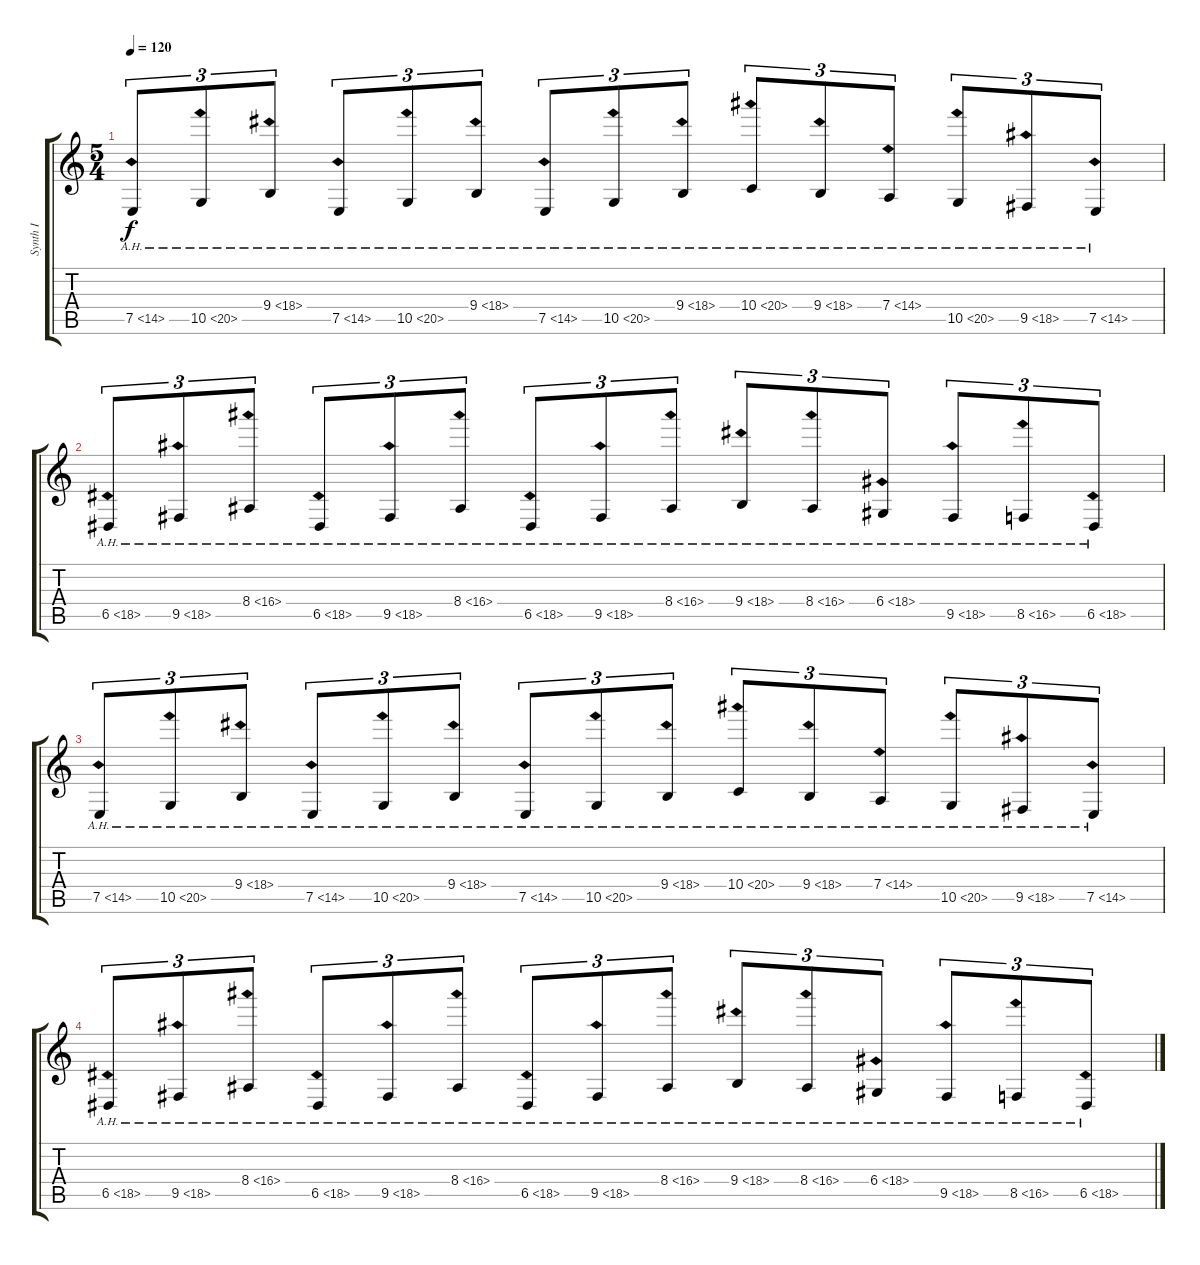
\track ("Synth I" "Synth I") {instrument stringensemble1}
\staff {score tabs}
\tuning (E4 B3 G3 D3 A2 E2) {hide}
\ts (5 4)
\tempo 120
\clef g2
\ks c
7.5{ah 7}.8{tu (3 2) dy f} 10.5{ah 10}.8{tu (3 2)} 9.4{ah 9}.8{tu (3 2)} 7.5{ah 7}.8{tu (3 2)} 10.5{ah 10}.8{tu (3 2)} 9.4{ah 9}.8{tu (3 2)} 7.5{ah 7}.8{tu (3 2)} 10.5{ah 10}.8{tu (3 2)} 9.4{ah 9}.8{tu (3 2)} 10.4{ah 10}.8{tu (3 2)} 9.4{ah 9}.8{tu (3 2)} 7.4{ah 7}.8{tu (3 2)} 10.5{ah 10}.8{tu (3 2)} 9.5{ah 9}.8{tu (3 2)} 7.5{ah 7}.8{tu (3 2)} |
6.5{ah 12}.8{tu (3 2)} 9.5{ah 9}.8{tu (3 2)} 8.4{ah 8}.8{tu (3 2)} 6.5{ah 12}.8{tu (3 2)} 9.5{ah 9}.8{tu (3 2)} 8.4{ah 8}.8{tu (3 2)} 6.5{ah 12}.8{tu (3 2)} 9.5{ah 9}.8{tu (3 2)} 8.4{ah 8}.8{tu (3 2)} 9.4{ah 9}.8{tu (3 2)} 8.4{ah 8}.8{tu (3 2)} 6.4{ah 12}.8{tu (3 2)} 9.5{ah 9}.8{tu (3 2)} 8.5{ah 8}.8{tu (3 2)} 6.5{ah 12}.8{tu (3 2)} |
7.5{ah 7}.8{tu (3 2)} 10.5{ah 10}.8{tu (3 2)} 9.4{ah 9}.8{tu (3 2)} 7.5{ah 7}.8{tu (3 2)} 10.5{ah 10}.8{tu (3 2)} 9.4{ah 9}.8{tu (3 2)} 7.5{ah 7}.8{tu (3 2)} 10.5{ah 10}.8{tu (3 2)} 9.4{ah 9}.8{tu (3 2)} 10.4{ah 10}.8{tu (3 2)} 9.4{ah 9}.8{tu (3 2)} 7.4{ah 7}.8{tu (3 2)} 10.5{ah 10}.8{tu (3 2)} 9.5{ah 9}.8{tu (3 2)} 7.5{ah 7}.8{tu (3 2)} |
6.5{ah 12}.8{tu (3 2)} 9.5{ah 9}.8{tu (3 2)} 8.4{ah 8}.8{tu (3 2)} 6.5{ah 12}.8{tu (3 2)} 9.5{ah 9}.8{tu (3 2)} 8.4{ah 8}.8{tu (3 2)} 6.5{ah 12}.8{tu (3 2)} 9.5{ah 9}.8{tu (3 2)} 8.4{ah 8}.8{tu (3 2)} 9.4{ah 9}.8{tu (3 2)} 8.4{ah 8}.8{tu (3 2)} 6.4{ah 12}.8{tu (3 2)} 9.5{ah 9}.8{tu (3 2)} 8.5{ah 8}.8{tu (3 2)} 6.5{ah 12}.8{tu (3 2)}
